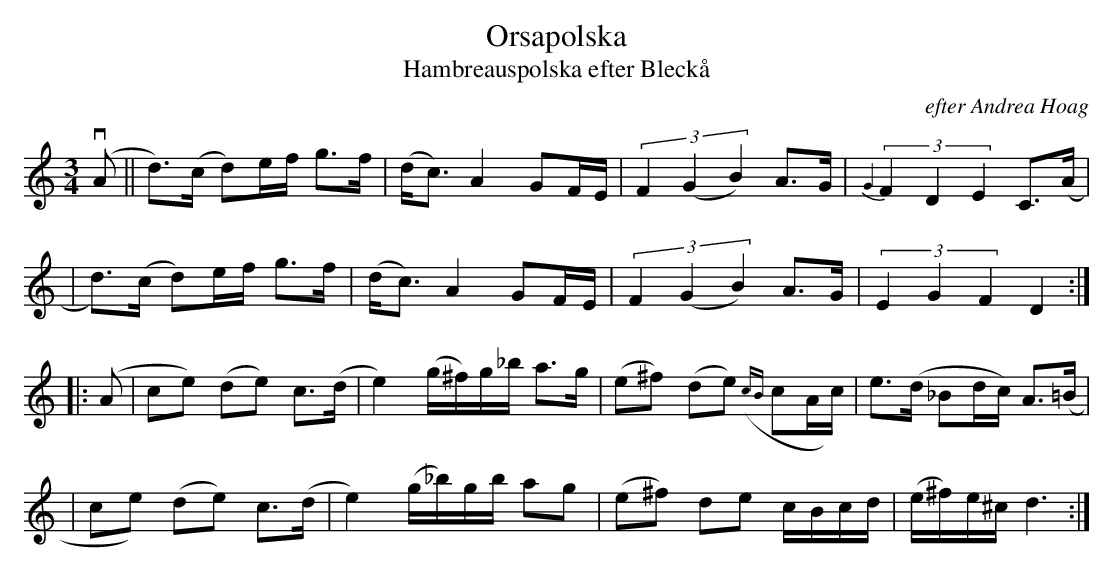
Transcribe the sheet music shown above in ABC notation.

X:1
T: Orsapolska
T: Hambreauspolska efter Bleck\aa
O: efter Andrea Hoag
M: 3/4
L: 1/16
K: Ddor
   (vA2 \
|| d3)(c d2)ef g3f | (dc3) A4 G2FE | (3F4(G4B4) A3G | (3{G2}F4D4E4 C3(A |
| d3)(c d2)ef g3f | (dc3) A4 G2FE | (3F4(G4B4) A3G | (3E4G4F4 D4 :|
|: (A2 \
| c2e2) (d2e2) c3(d | e4) (g^f)g_b a3g | (e2^f2) (d2e2) ({cB}c2Ac) | e3(d _B2dc) A3(=B |
| c2e2) (d2e2) c3(d | e4) (g_b)gb a2g2 | (e2^f2) d2e2 cBcd | (e^f)e^c d6 :|
